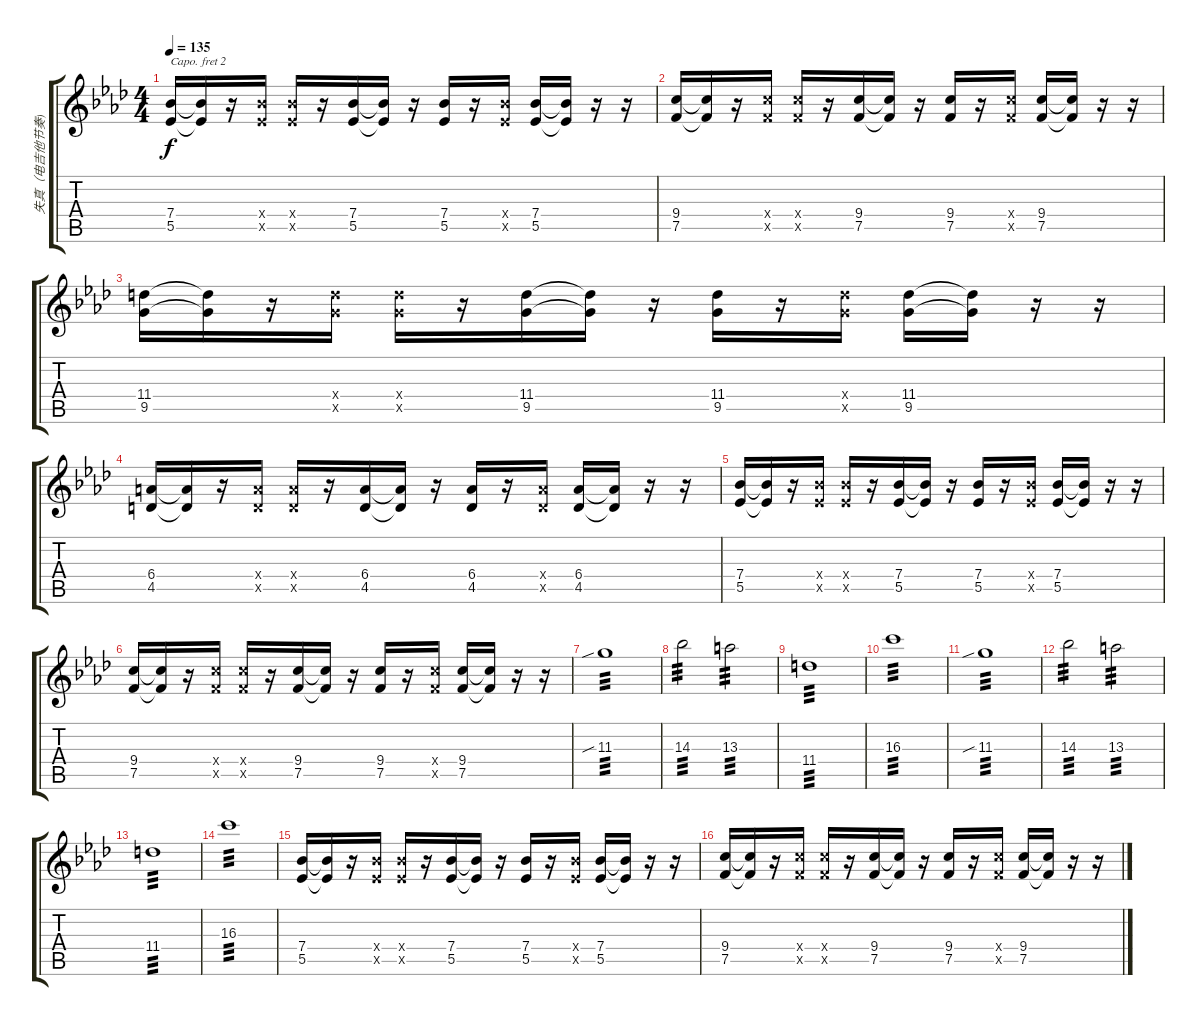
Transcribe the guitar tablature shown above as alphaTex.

\track ("失真（电吉他节奏)" "失真（电吉他节奏)") {instrument distortionguitar}
\staff {score tabs}
\capo 2
\tuning (Eb4 Bb3 Gb3 Db3 Ab2 Eb2) {hide}
\ts (4 4)
\tempo 135
\clef g2
\ks ab
(7.4 5.5).16{dy f} (7.4{t} 5.5{t}).16 r.16 (7.4{x} 5.5{x}).16 (7.4{x} 5.5{x}).16 r.16 (7.4 5.5).16 (7.4{t} 5.5{t}).16 r.16 (7.4 5.5).16 r.16 (7.4{x} 5.5{x}).16 (7.4 5.5).16 (7.4{t} 5.5{t}).16 r.16 r.16 |
(9.4 7.5).16 (9.4{t} 7.5{t}).16 r.16 (9.4{x} 7.5{x}).16 (9.4{x} 7.5{x}).16 r.16 (9.4 7.5).16 (9.4{t} 7.5{t}).16 r.16 (9.4 7.5).16 r.16 (9.4{x} 7.5{x}).16 (9.4 7.5).16 (9.4{t} 7.5{t}).16 r.16 r.16 |
(11.4 9.5).16 (11.4{t} 9.5{t}).16 r.16 (11.4{x} 9.5{x}).16 (11.4{x} 9.5{x}).16 r.16 (11.4 9.5).16 (11.4{t} 9.5{t}).16 r.16 (11.4 9.5).16 r.16 (11.4{x} 9.5{x}).16 (11.4 9.5).16 (11.4{t} 9.5{t}).16 r.16 r.16 |
(6.4 4.5).16 (6.4{t} 4.5{t}).16 r.16 (6.4{x} 4.5{x}).16 (6.4{x} 4.5{x}).16 r.16 (6.4 4.5).16 (6.4{t} 4.5{t}).16 r.16 (6.4 4.5).16 r.16 (6.4{x} 4.5{x}).16 (6.4 4.5).16 (6.4{t} 4.5{t}).16 r.16 r.16 |
(7.4 5.5).16 (7.4{t} 5.5{t}).16 r.16 (7.4{x} 5.5{x}).16 (7.4{x} 5.5{x}).16 r.16 (7.4 5.5).16 (7.4{t} 5.5{t}).16 r.16 (7.4 5.5).16 r.16 (7.4{x} 5.5{x}).16 (7.4 5.5).16 (7.4{t} 5.5{t}).16 r.16 r.16 |
(9.4 7.5).16 (9.4{t} 7.5{t}).16 r.16 (9.4{x} 7.5{x}).16 (9.4{x} 7.5{x}).16 r.16 (9.4 7.5).16 (9.4{t} 7.5{t}).16 r.16 (9.4 7.5).16 r.16 (9.4{x} 7.5{x}).16 (9.4 7.5).16 (9.4{t} 7.5{t}).16 r.16 r.16 |
11.3{sib}.1{tp 3} |
14.3.2{tp 3} 13.3.2{tp 3} |
11.4.1{tp 3} |
16.3.1{tp 3} |
11.3{sib}.1{tp 3} |
14.3.2{tp 3} 13.3.2{tp 3} |
11.4.1{tp 3} |
16.3.1{tp 3} |
(7.4 5.5).16 (7.4{t} 5.5{t}).16 r.16 (7.4{x} 5.5{x}).16 (7.4{x} 5.5{x}).16 r.16 (7.4 5.5).16 (7.4{t} 5.5{t}).16 r.16 (7.4 5.5).16 r.16 (7.4{x} 5.5{x}).16 (7.4 5.5).16 (7.4{t} 5.5{t}).16 r.16 r.16 |
(9.4 7.5).16 (9.4{t} 7.5{t}).16 r.16 (9.4{x} 7.5{x}).16 (9.4{x} 7.5{x}).16 r.16 (9.4 7.5).16 (9.4{t} 7.5{t}).16 r.16 (9.4 7.5).16 r.16 (9.4{x} 7.5{x}).16 (9.4 7.5).16 (9.4{t} 7.5{t}).16 r.16 r.16
